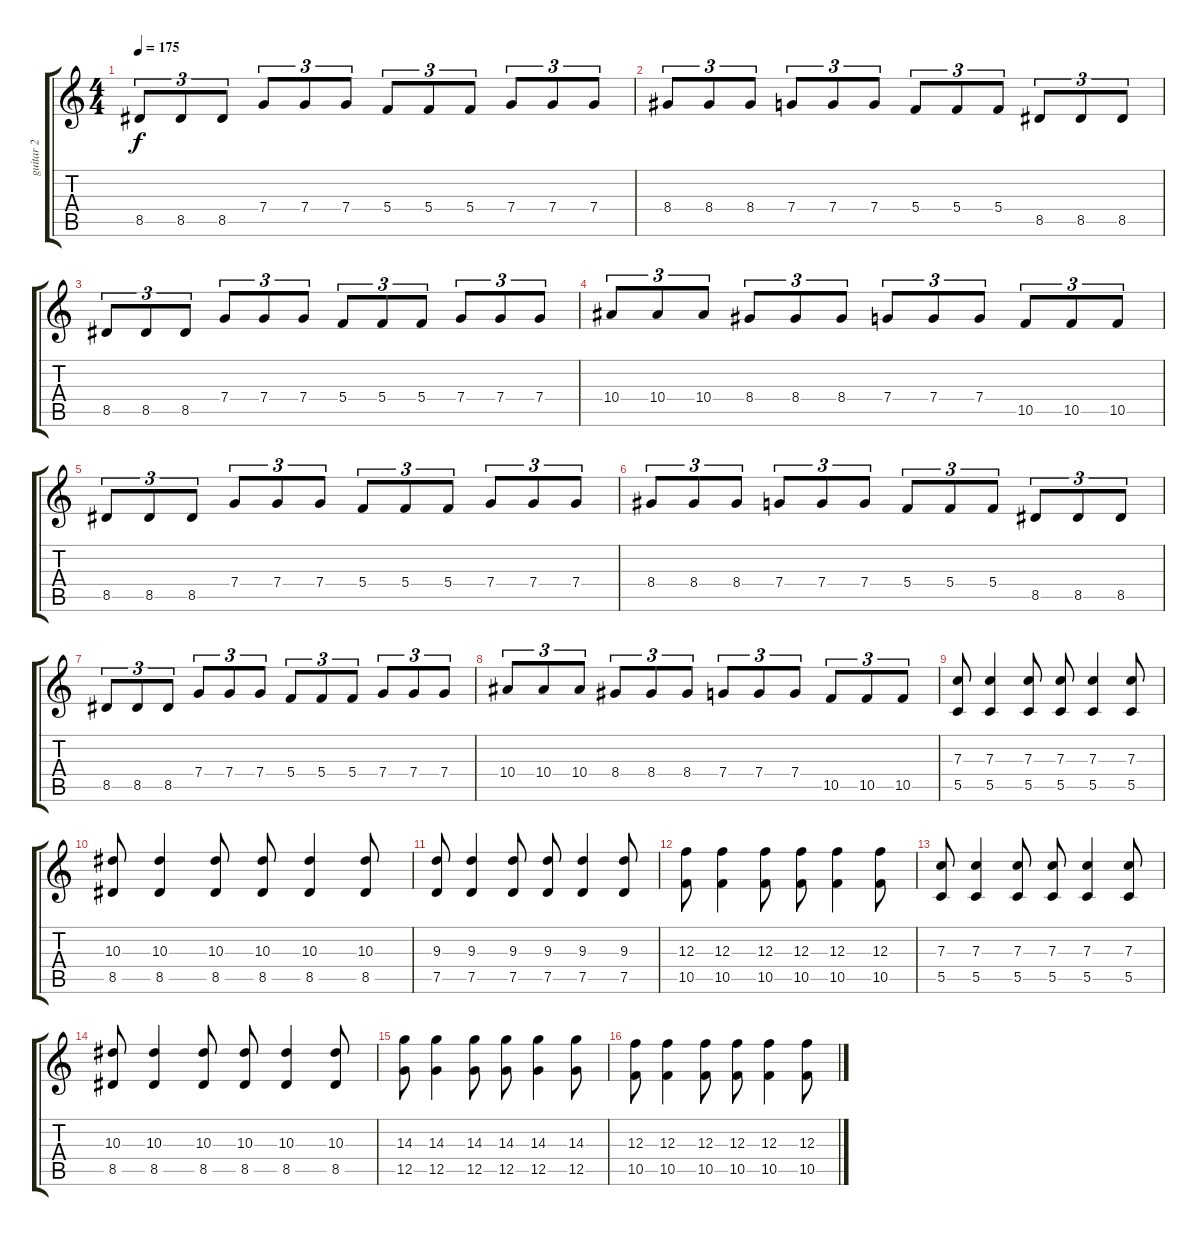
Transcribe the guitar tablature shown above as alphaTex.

\track ("guitar 2" "guitar 2") {instrument overdrivenguitar}
\staff {score tabs}
\tuning (D4 A3 F3 C3 G2 C2) {hide}
\ts (4 4)
\tempo 175
\clef g2
\ks c
8.5.8{tu (3 2) dy f} 8.5.8{tu (3 2)} 8.5.8{tu (3 2)} 7.4.8{tu (3 2)} 7.4.8{tu (3 2)} 7.4.8{tu (3 2)} 5.4.8{tu (3 2)} 5.4.8{tu (3 2)} 5.4.8{tu (3 2)} 7.4.8{tu (3 2)} 7.4.8{tu (3 2)} 7.4.8{tu (3 2)} |
8.4.8{tu (3 2)} 8.4.8{tu (3 2)} 8.4.8{tu (3 2)} 7.4.8{tu (3 2)} 7.4.8{tu (3 2)} 7.4.8{tu (3 2)} 5.4.8{tu (3 2)} 5.4.8{tu (3 2)} 5.4.8{tu (3 2)} 8.5.8{tu (3 2)} 8.5.8{tu (3 2)} 8.5.8{tu (3 2)} |
8.5.8{tu (3 2)} 8.5.8{tu (3 2)} 8.5.8{tu (3 2)} 7.4.8{tu (3 2)} 7.4.8{tu (3 2)} 7.4.8{tu (3 2)} 5.4.8{tu (3 2)} 5.4.8{tu (3 2)} 5.4.8{tu (3 2)} 7.4.8{tu (3 2)} 7.4.8{tu (3 2)} 7.4.8{tu (3 2)} |
10.4.8{tu (3 2)} 10.4.8{tu (3 2)} 10.4.8{tu (3 2)} 8.4.8{tu (3 2)} 8.4.8{tu (3 2)} 8.4.8{tu (3 2)} 7.4.8{tu (3 2)} 7.4.8{tu (3 2)} 7.4.8{tu (3 2)} 10.5.8{tu (3 2)} 10.5.8{tu (3 2)} 10.5.8{tu (3 2)} |
8.5.8{tu (3 2)} 8.5.8{tu (3 2)} 8.5.8{tu (3 2)} 7.4.8{tu (3 2)} 7.4.8{tu (3 2)} 7.4.8{tu (3 2)} 5.4.8{tu (3 2)} 5.4.8{tu (3 2)} 5.4.8{tu (3 2)} 7.4.8{tu (3 2)} 7.4.8{tu (3 2)} 7.4.8{tu (3 2)} |
8.4.8{tu (3 2)} 8.4.8{tu (3 2)} 8.4.8{tu (3 2)} 7.4.8{tu (3 2)} 7.4.8{tu (3 2)} 7.4.8{tu (3 2)} 5.4.8{tu (3 2)} 5.4.8{tu (3 2)} 5.4.8{tu (3 2)} 8.5.8{tu (3 2)} 8.5.8{tu (3 2)} 8.5.8{tu (3 2)} |
8.5.8{tu (3 2)} 8.5.8{tu (3 2)} 8.5.8{tu (3 2)} 7.4.8{tu (3 2)} 7.4.8{tu (3 2)} 7.4.8{tu (3 2)} 5.4.8{tu (3 2)} 5.4.8{tu (3 2)} 5.4.8{tu (3 2)} 7.4.8{tu (3 2)} 7.4.8{tu (3 2)} 7.4.8{tu (3 2)} |
10.4.8{tu (3 2)} 10.4.8{tu (3 2)} 10.4.8{tu (3 2)} 8.4.8{tu (3 2)} 8.4.8{tu (3 2)} 8.4.8{tu (3 2)} 7.4.8{tu (3 2)} 7.4.8{tu (3 2)} 7.4.8{tu (3 2)} 10.5.8{tu (3 2)} 10.5.8{tu (3 2)} 10.5.8{tu (3 2)} |
(7.3 5.5).8 (7.3 5.5).4 (7.3 5.5).8 (7.3 5.5).8 (7.3 5.5).4 (7.3 5.5).8 |
(10.3 8.5).8 (10.3 8.5).4 (10.3 8.5).8 (10.3 8.5).8 (10.3 8.5).4 (10.3 8.5).8 |
(9.3 7.5).8 (9.3 7.5).4 (9.3 7.5).8 (9.3 7.5).8 (9.3 7.5).4 (9.3 7.5).8 |
(12.3 10.5).8 (12.3 10.5).4 (12.3 10.5).8 (12.3 10.5).8 (12.3 10.5).4 (12.3 10.5).8 |
(7.3 5.5).8 (7.3 5.5).4 (7.3 5.5).8 (7.3 5.5).8 (7.3 5.5).4 (7.3 5.5).8 |
(10.3 8.5).8 (10.3 8.5).4 (10.3 8.5).8 (10.3 8.5).8 (10.3 8.5).4 (10.3 8.5).8 |
(14.3 12.5).8 (14.3 12.5).4 (14.3 12.5).8 (14.3 12.5).8 (14.3 12.5).4 (14.3 12.5).8 |
(12.3 10.5).8 (12.3 10.5).4 (12.3 10.5).8 (12.3 10.5).8 (12.3 10.5).4 (12.3 10.5).8
